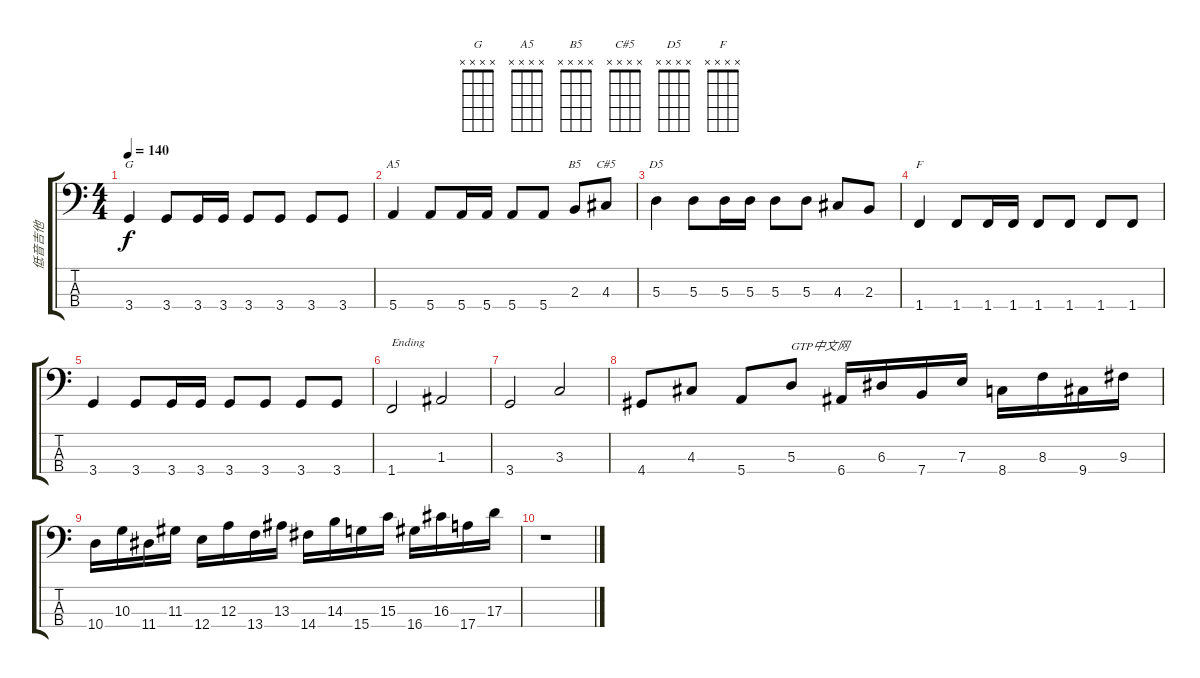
\track ("低音吉他" "低音吉他") {instrument electricbasspick}
\staff {score tabs}
\tuning (G2 D2 A1 E1) {hide}
\chord ("G" x x x x)
\chord ("A5" x x x x)
\chord ("B5" x x x x)
\chord ("C#5" x x x x)
\chord ("D5" x x x x)
\chord ("F" x x x x)
\ts (4 4)
\tempo 140
\clef f4
\ks c
3.4.4{ch "G" dy f} 3.4.8 3.4.16 3.4.16 3.4.8 3.4.8 3.4.8 3.4.8 |
5.4.4{ch "A5"} 5.4.8 5.4.16 5.4.16 5.4.8 5.4.8 2.3.8{ch "B5"} 4.3.8{ch "C#5"} |
5.3.4{ch "D5"} 5.3.8 5.3.16 5.3.16 5.3.8 5.3.8 4.3.8 2.3.8 |
1.4.4{ch "F"} 1.4.8 1.4.16 1.4.16 1.4.8 1.4.8 1.4.8 1.4.8 |
3.4.4 3.4.8 3.4.16 3.4.16 3.4.8 3.4.8 3.4.8 3.4.8 |
1.4.2{txt "Ending"} 1.3.2 |
3.4.2 3.3.2 |
4.4.8 4.3.8 5.4.8 5.3.8{txt "GTP中文网"} 6.4.16 6.3.16 7.4.16 7.3.16 8.4.16 8.3.16 9.4.16 9.3.16 |
10.4.16 10.3.16 11.4.16 11.3.16 12.4.16 12.3.16 13.4.16 13.3.16 14.4.16 14.3.16 15.4.16 15.3.16 16.4.16 16.3.16 17.4.16 17.3.16 |
r.1
